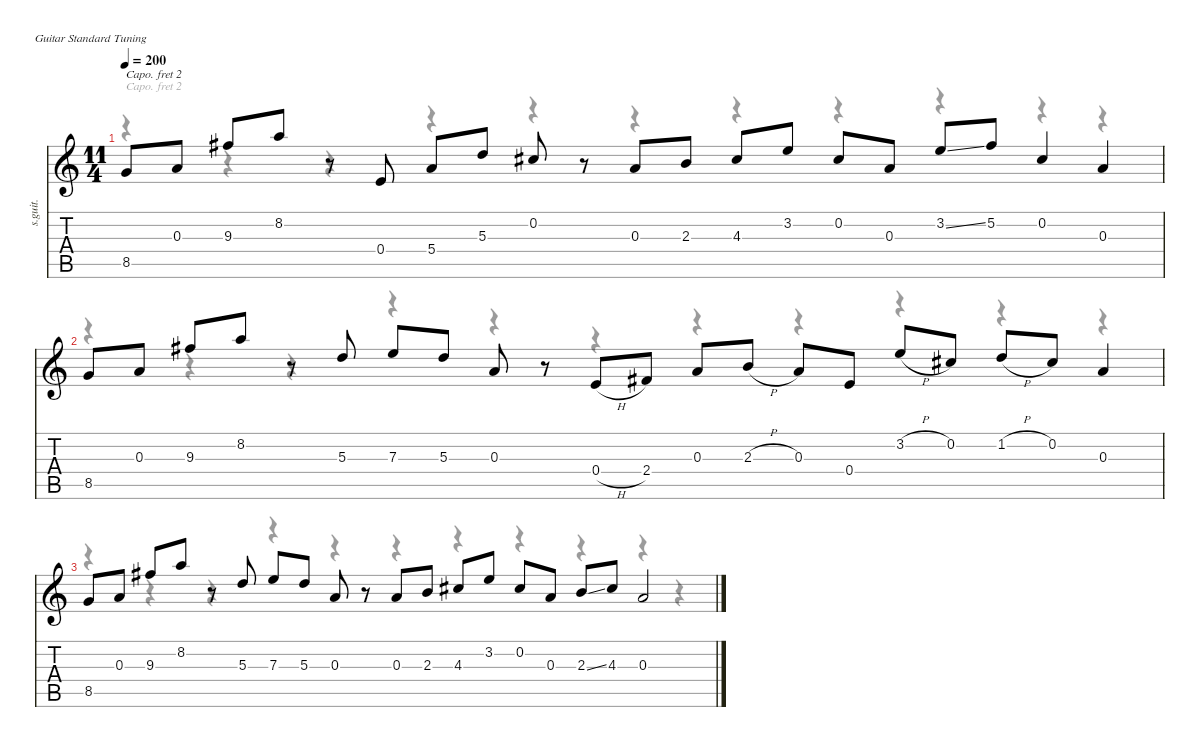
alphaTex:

\defaultSystemsLayout 4
\hideDynamics
\bracketExtendMode nobrackets
\otherSystemsTrackNameOrientation horizontal
\track ("Track 1" "s.guit.") {instrument acousticguitarsteel}
\staff {score tabs}
\capo 2
\tuning (E4 B3 G3 D3 A2 E2)
\voice
\ts (11 4)
\tempo 200
\clef g2
\ks c
8.5.8{dy f beam Up} 0.3.8{beam Up} 9.3{acc #}.8{beam Up} 8.2.8{beam Up} r.8{beam Up} 0.4.8{beam Up} 5.4.8{beam Up} 5.3.8{beam Up} 0.2{acc #}.8{beam Up} r.8{beam Up} 0.3.8{beam Up} 2.3.8{beam Up} 4.3{acc #}.8{beam Up} 3.2.8{beam Up} 0.2{acc #}.8{beam Up} 0.3.8{beam Up} 3.2{ss}.8{beam Up} 5.2{acc #}.8{beam Up} 0.2{acc #}.4{beam Up} 0.3.4{beam Up} |
8.5.8{beam Up} 0.3.8{beam Up} 9.3{acc #}.8{beam Up} 8.2.8{beam Up} r.8{beam Up} 5.3.8{beam Up} 7.3.8{beam Up} 5.3.8{beam Up} 0.3.8{beam Up} r.8{beam Up} 0.4{h}.8{beam Up} 2.4{acc #}.8{beam Up} 0.3.8{beam Up} 2.3{h}.8{beam Up} 0.3.8{beam Up} 0.4.8{beam Up} 3.2{h}.8{beam Up} 0.2{acc #}.8{beam Up} 1.2{h}.8{beam Up} 0.2{acc #}.8{beam Up} 0.3.4{beam Up} |
8.5.8{beam Up} 0.3.8{beam Up} 9.3{acc #}.8{beam Up} 8.2.8{beam Up} r.8{beam Up} 5.3.8{beam Up} 7.3.8{beam Up} 5.3.8{beam Up} 0.3.8{beam Up} r.8{beam Up} 0.3.8{beam Up} 2.3.8{beam Up} 4.3{acc #}.8{beam Up} 3.2.8{beam Up} 0.2{acc #}.8{beam Up} 0.3.8{beam Up} 2.3{ss}.8{beam Up} 4.3{acc #}.8{beam Up} 0.3.2{beam Up}
\voice
\clef g2
\ottava regular
\simile none
\ks c
r.4{dy mf beam Down} r.4{beam Down} r.4{beam Down} r.4{beam Down} r.4{beam Down} r.4{beam Down} r.4{beam Down} r.4{beam Down} r.4{beam Down} r.4{beam Down} r.4{beam Down} |
r.4{beam Down} r.4{beam Down} r.4{beam Down} r.4{beam Down} r.4{beam Down} r.4{beam Down} r.4{beam Down} r.4{beam Down} r.4{beam Down} r.4{beam Down} r.4{beam Down} |
r.4{beam Down} r.4{beam Down} r.4{beam Down} r.4{beam Down} r.4{beam Down} r.4{beam Down} r.4{beam Down} r.4{beam Down} r.4{beam Down} r.4{beam Down} r.4{beam Down}
